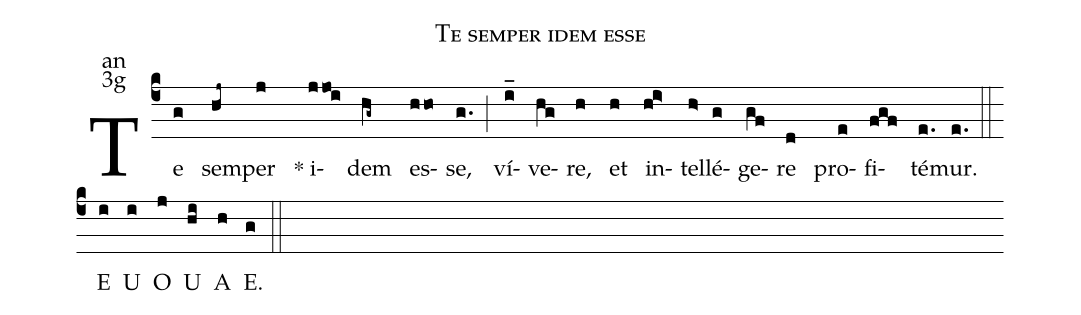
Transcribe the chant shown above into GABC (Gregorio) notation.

name:Te semper idem esse;
office-part:an;
mode:3g;
%%
(c4)Te(g) sem(hj~)per(j) <sp>*</sp> i(jjoi)dem(hg~) es(hho)se,(g.) (;) ví(i_)ve(hg)re,(h) et(h) in(hi>)tel(h>)lé(g)ge(gf)re(d) pro(e)fi(fgf)té(e.)mur.(e.) (::)

<eu>E(i) U(i) O(j) U(hi) A(h) E.(g) </eu>(::)
